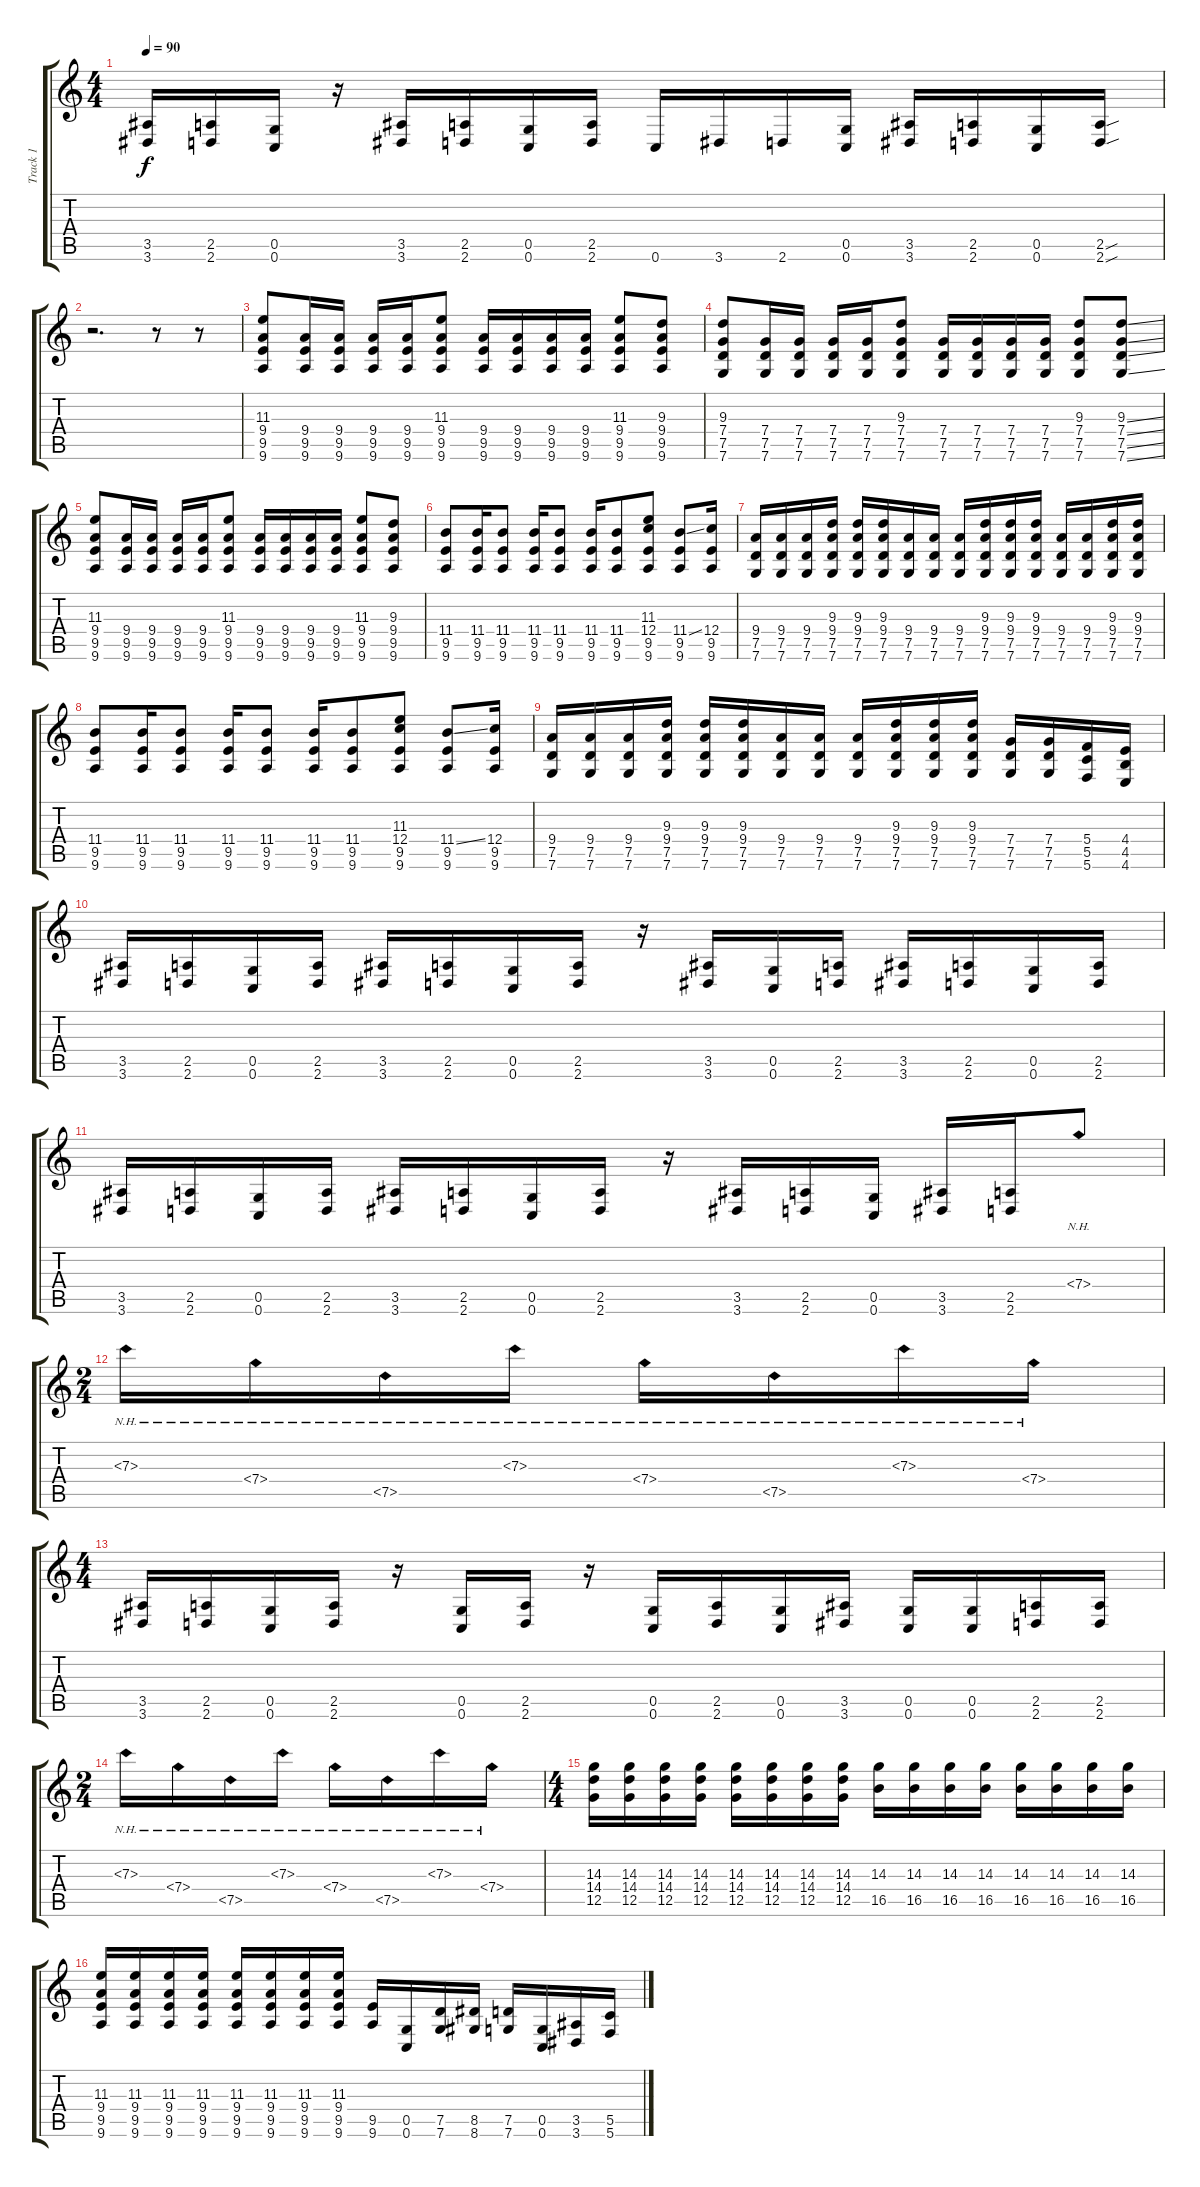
\track ("Track 1" "Track 1") {instrument distortionguitar}
\staff {score tabs}
\tuning (D4 A3 F3 C3 G2 C2) {hide}
\ts (4 4)
\tempo 90
\clef g2
\ks c
(3.5 3.6).16{dy f} (2.5 2.6).16 (0.5 0.6).16 r.16 (3.5 3.6).16 (2.5 2.6).16 (0.5 0.6).16 (2.5 2.6).16 0.6.16 3.6.16 2.6.16 (0.5 0.6).16 (3.5 3.6).16 (2.5 2.6).16 (0.5 0.6).16 (2.5{sou} 2.6{sou}).16 |
r.2{d} r.8 r.8 |
(11.3 9.4 9.5 9.6).8 (9.4 9.5 9.6).16 (9.4 9.5 9.6).16 (9.4 9.5 9.6).16 (9.4 9.5 9.6).16 (11.3 9.4 9.5 9.6).8 (9.4 9.5 9.6).16 (9.4 9.5 9.6).16 (9.4 9.5 9.6).16 (9.4 9.5 9.6).16 (11.3 9.4 9.5 9.6).8 (9.3 9.4 9.5 9.6).8 |
(9.3 7.4 7.5 7.6).8 (7.4 7.5 7.6).16 (7.4 7.5 7.6).16 (7.4 7.5 7.6).16 (7.4 7.5 7.6).16 (9.3 7.4 7.5 7.6).8 (7.4 7.5 7.6).16 (7.4 7.5 7.6).16 (7.4 7.5 7.6).16 (7.4 7.5 7.6).16 (9.3 7.4 7.5 7.6).8 (9.3{ss} 7.4{ss} 7.5{ss} 7.6{ss}).8 |
(11.3 9.4 9.5 9.6).8 (9.4 9.5 9.6).16 (9.4 9.5 9.6).16 (9.4 9.5 9.6).16 (9.4 9.5 9.6).16 (11.3 9.4 9.5 9.6).8 (9.4 9.5 9.6).16 (9.4 9.5 9.6).16 (9.4 9.5 9.6).16 (9.4 9.5 9.6).16 (11.3 9.4 9.5 9.6).8 (9.3 9.4 9.5 9.6).8 |
(11.4 9.5 9.6).8 (11.4 9.5 9.6).16 (11.4 9.5 9.6).8 (11.4 9.5 9.6).16 (11.4 9.5 9.6).8 (11.4 9.5 9.6).16 (11.4 9.5 9.6).8 (11.3 12.4 9.5 9.6).8 (11.4{ss} 9.5 9.6).8 (12.4 9.5 9.6).16 |
(9.4 7.5 7.6).16 (9.4 7.5 7.6).16 (9.4 7.5 7.6).16 (9.3 9.4 7.5 7.6).16 (9.3 9.4 7.5 7.6).16 (9.3 9.4 7.5 7.6).16 (9.4 7.5 7.6).16 (9.4 7.5 7.6).16 (9.4 7.5 7.6).16 (9.3 9.4 7.5 7.6).16 (9.3 9.4 7.5 7.6).16 (9.3 9.4 7.5 7.6).16 (9.4 7.5 7.6).16 (9.4 7.5 7.6).16 (9.3 9.4 7.5 7.6).16 (9.3 9.4 7.5 7.6).16 |
(11.4 9.5 9.6).8 (11.4 9.5 9.6).16 (11.4 9.5 9.6).8 (11.4 9.5 9.6).16 (11.4 9.5 9.6).8 (11.4 9.5 9.6).16 (11.4 9.5 9.6).8 (11.3 12.4 9.5 9.6).8 (11.4{ss} 9.5 9.6).8 (12.4 9.5 9.6).16 |
(9.4 7.5 7.6).16 (9.4 7.5 7.6).16 (9.4 7.5 7.6).16 (9.3 9.4 7.5 7.6).16 (9.3 9.4 7.5 7.6).16 (9.3 9.4 7.5 7.6).16 (9.4 7.5 7.6).16 (9.4 7.5 7.6).16 (9.4 7.5 7.6).16 (9.3 9.4 7.5 7.6).16 (9.3 9.4 7.5 7.6).16 (9.3 9.4 7.5 7.6).16 (7.4 7.5 7.6).16 (7.4 7.5 7.6).16 (5.4 5.5 5.6).16 (4.4 4.5 4.6).16 |
(3.5 3.6).16 (2.5 2.6).16 (0.5 0.6).16 (2.5 2.6).16 (3.5 3.6).16 (2.5 2.6).16 (0.5 0.6).16 (2.5 2.6).16 r.16 (3.5 3.6).16 (0.5 0.6).16 (2.5 2.6).16 (3.5 3.6).16 (2.5 2.6).16 (0.5 0.6).16 (2.5 2.6).16 |
(3.5 3.6).16 (2.5 2.6).16 (0.5 0.6).16 (2.5 2.6).16 (3.5 3.6).16 (2.5 2.6).16 (0.5 0.6).16 (2.5 2.6).16 r.16 (3.5 3.6).16 (2.5 2.6).16 (0.5 0.6).16 (3.5 3.6).16 (2.5 2.6).16 7.4{nh}.8 |
\ts (2 4)
7.3{nh}.16 7.4{nh}.16 7.5{nh}.16 7.3{nh}.16 7.4{nh}.16 7.5{nh}.16 7.3{nh}.16 7.4{nh}.16 |
\ts (4 4)
(3.5 3.6).16 (2.5 2.6).16 (0.5 0.6).16 (2.5 2.6).16 r.16 (0.5 0.6).16 (2.5 2.6).16 r.16 (0.5 0.6).16 (2.5 2.6).16 (0.5 0.6).16 (3.5 3.6).16 (0.5 0.6).16 (0.5 0.6).16 (2.5 2.6).16 (2.5 2.6).16 |
\ts (2 4)
7.3{nh}.16 7.4{nh}.16 7.5{nh}.16 7.3{nh}.16 7.4{nh}.16 7.5{nh}.16 7.3{nh}.16 7.4{nh}.16 |
\ts (4 4)
(14.3 14.4 12.5).16 (14.3 14.4 12.5).16 (14.3 14.4 12.5).16 (14.3 14.4 12.5).16 (14.3 14.4 12.5).16 (14.3 14.4 12.5).16 (14.3 14.4 12.5).16 (14.3 14.4 12.5).16 (14.3 16.5).16 (14.3 16.5).16 (14.3 16.5).16 (14.3 16.5).16 (14.3 16.5).16 (14.3 16.5).16 (14.3 16.5).16 (14.3 16.5).16 |
(11.3 9.4 9.5 9.6).16 (11.3 9.4 9.5 9.6).16 (11.3 9.4 9.5 9.6).16 (11.3 9.4 9.5 9.6).16 (11.3 9.4 9.5 9.6).16 (11.3 9.4 9.5 9.6).16 (11.3 9.4 9.5 9.6).16 (11.3 9.4 9.5 9.6).16 (9.5 9.6).16 (0.5 0.6).16 (7.5 7.6).16 (8.5 8.6).16 (7.5 7.6).16 (0.5 0.6).16 (3.5 3.6).16 (5.5 5.6).16
